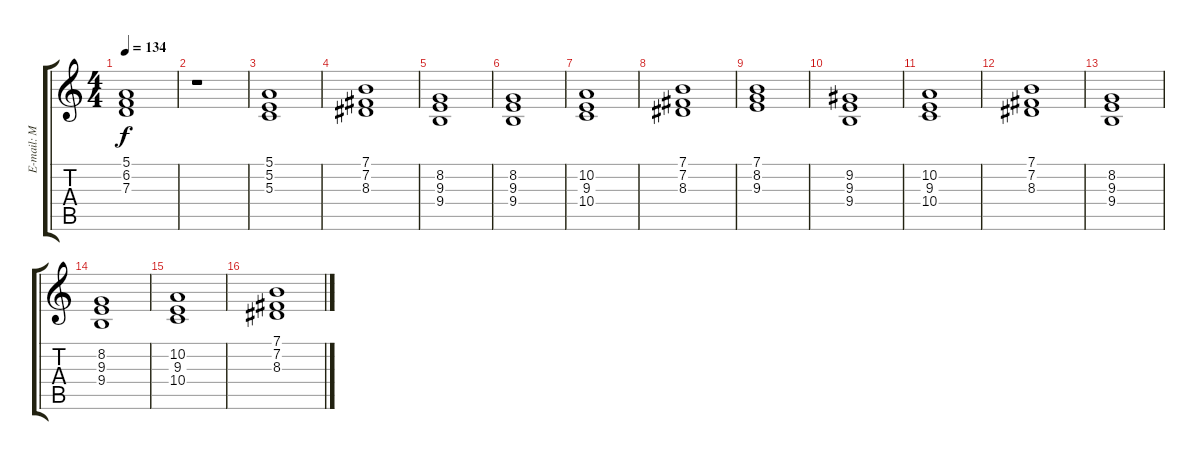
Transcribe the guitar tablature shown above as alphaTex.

\track ("" " E-mail: M") {instrument synthstrings1}
\staff {score tabs}
\tuning (E4 B3 G3 D3 A2 E2) {hide}
\ts (4 4)
\tempo 134
\clef g2
\ks c
(5.1 6.2 7.3).1{dy f} |
r.1 |
(5.1 5.2 5.3).1 |
(7.1 7.2 8.3).1 |
(8.2 9.3 9.4).1 |
(8.2 9.3 9.4).1 |
(10.2 9.3 10.4).1 |
(7.1 7.2 8.3).1 |
(7.1 8.2 9.3).1 |
(9.2 9.3 9.4).1 |
(10.2 9.3 10.4).1 |
(7.1 7.2 8.3).1 |
(8.2 9.3 9.4).1 |
(8.2 9.3 9.4).1 |
(10.2 9.3 10.4).1 |
(7.1 7.2 8.3).1
